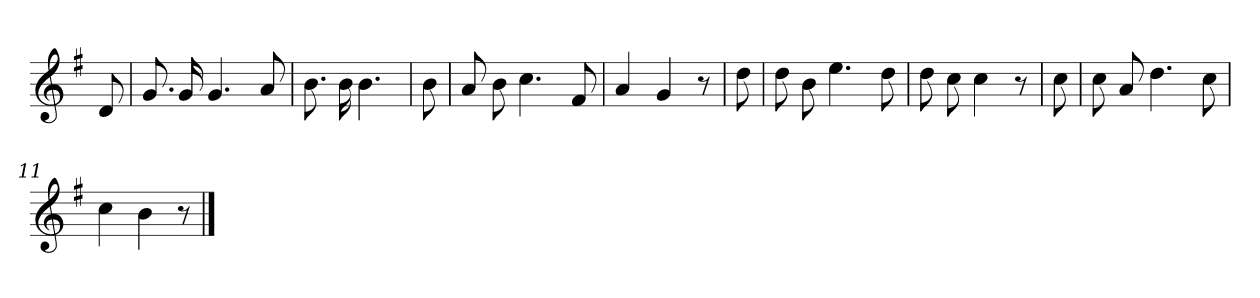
**kern
*part1
*staff1
*clefG2
*k[f#]
*G:
=
8d
=1
8.g
16g
4.g
8a
=2
8.b
16b
4.b
=3
8b
=4
8a
8b
4.cc
8f#
=5
4a
4g
8r
=6
8dd
=7
8dd
8b
4.ee
8dd
=8
8dd
8cc
4cc
8r
=9
8cc
=10
8cc
8a
4.dd
8cc
=11
4cc
4b
8r
==
*-
